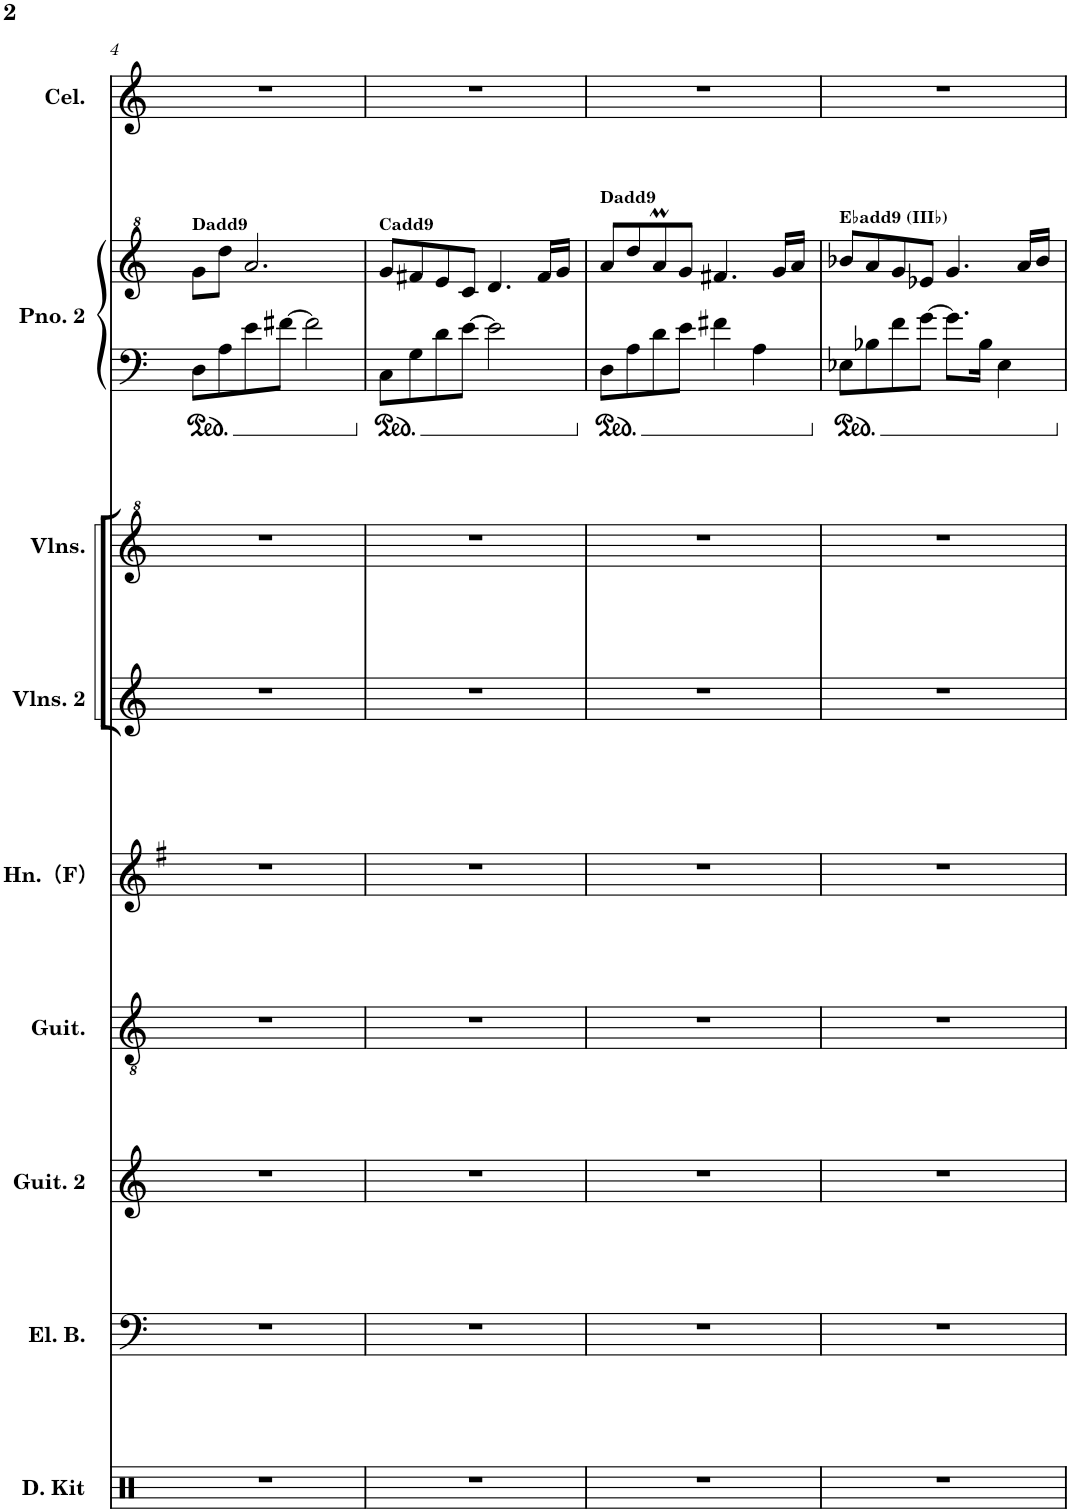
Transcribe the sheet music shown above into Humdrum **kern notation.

**kern	**kern	**kern	**kern	**kern	**kern	**kern	**kern	**kern	**kern
*part9	*part8	*part7	*part6	*part5	*part4	*part3	*part2	*part2	*part1
*staff10	*staff9	*staff8	*staff7	*staff6	*staff5	*staff4	*staff3	*staff2	*staff1
*I"鼓組	*I"電貝斯	*I"原聲吉他 2	*I"原聲吉他	*I"法國號（F）	*I"小提琴 2	*I"小提琴	*I"鋼琴	*	*I"鋼片琴
!!LO:PB:g=z
*clefX	*clefF4	*clefG2	*clefGv2	*clefG2	*clefG2	*clefG^2	*clefF4	*clefG^2	*clefG2
*	*Trd7c12	*	*	*Trd4c7	*	*	*	*	*Trd-7c-12
*k[]	*k[]	*k[]	*k[]	*k[f#]	*k[]	*k[]	*k[]	*k[]	*k[]
*M4/4	*M4/4	*M4/4	*M4/4	*M4/4	*M4/4	*M4/4	*M4/4	*M4/4	*M4/4
=4	=4	=4	=4	=4	=4	=4	=4	=4	=4
!	!	!	!	!	!	!	!	!LO:TX:a:B:t=Dadd9	!
1r	1r	1r	1r	1r	1r	1r	8D\L	8gg\L	1r
.	.	.	.	.	.	.	8A\	8ddd\J	.
.	.	.	.	.	.	.	8e\	2.aa/	.
.	.	.	.	.	.	.	[8f#X\J	.	.
.	.	.	.	.	.	.	2f#\]	.	.
=5	=5	=5	=5	=5	=5	=5	=5	=5	=5
!	!	!	!	!	!	!	!	!LO:TX:a:B:t=Cadd9	!
1r	1r	1r	1r	1r	1r	1r	8C\L	8gg/L	1r
.	.	.	.	.	.	.	8G\	8ff#X/	.
.	.	.	.	.	.	.	8d\	8ee/	.
.	.	.	.	.	.	.	[8e\J	8cc/J	.
.	.	.	.	.	.	.	2e\]	4.dd/	.
.	.	.	.	.	.	.	.	16ff#/LL	.
.	.	.	.	.	.	.	.	16gg/JJ	.
=6	=6	=6	=6	=6	=6	=6	=6	=6	=6
!	!	!	!	!	!	!	!	!LO:TX:a:B:t=Dadd9	!
1r	1r	1r	1r	1r	1r	1r	8D\L	8aa/L	1r
.	.	.	.	.	.	.	8A\	8ddd/	.
.	.	.	.	.	.	.	8d\	8aaM/	.
.	.	.	.	.	.	.	8e\J	8gg/J	.
.	.	.	.	.	.	.	4f#X\	4.ff#X/	.
.	.	.	.	.	.	.	4A\	.	.
.	.	.	.	.	.	.	.	16gg/LL	.
.	.	.	.	.	.	.	.	16aa/JJ	.
=7	=7	=7	=7	=7	=7	=7	=7	=7	=7
!	!	!	!	!	!	!	!	!LO:TX:a:B:t=E♭add9 (III♭)	!
1r	1r	1r	1r	1r	1r	1r	8E-X\L	8bb-X/L	1r
.	.	.	.	.	.	.	8B-X\	8aa/	.
.	.	.	.	.	.	.	8f\	8gg/	.
.	.	.	.	.	.	.	[8g\J	8ee-X/J	.
.	.	.	.	.	.	.	8.g\L]	4.gg/	.
.	.	.	.	.	.	.	16B-\Jk	.	.
.	.	.	.	.	.	.	4E-\	.	.
.	.	.	.	.	.	.	.	16aa/LL	.
.	.	.	.	.	.	.	.	16bb-/JJ	.
=	=	=	=	=	=	=	=	=	=
*-	*-	*-	*-	*-	*-	*-	*-	*-	*-
